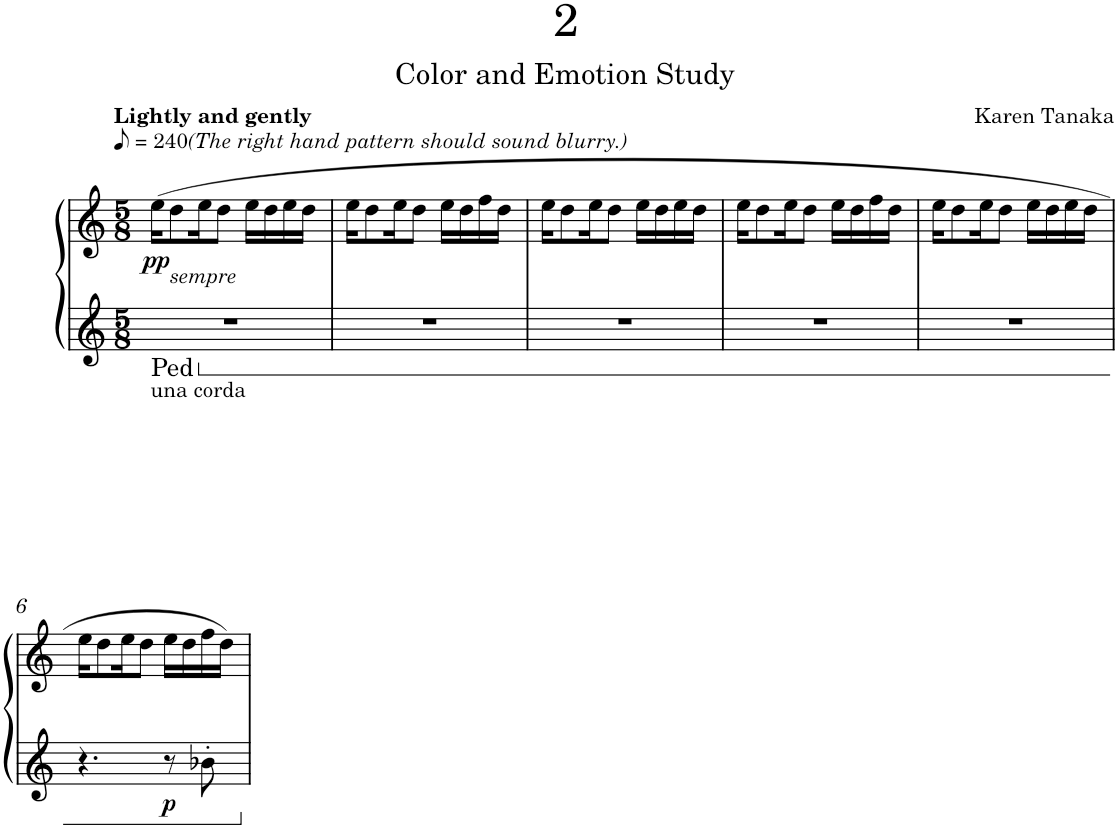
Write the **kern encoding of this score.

**kern	**kern	**dynam
*part1	*part1	*part1
*staff2	*staff1	*staff1/2
*I"Piano	*	*
*I'Pno.	*	*
*clefG2	*clefG2	*
*k[]	*k[]	*
*M5/8	*M5/8	*
*MM120	*MM120	*
=1	=1	=1
!	!LO:TX:a:B:t=Lightly and gently	!
!	!LO:TX:a:i:t=(The right hand pattern should sound blurry.)	!
!LO:TX:b:t=una corda	!	!
!	!	!LO:DY:b
8%5r	(>16ee\KL	pp
!	!LO:TX:b:i:t=sempre	!
.	8dd\	.
.	16ee\K	.
.	8dd\J	.
.	16ee\LL	.
.	16dd\	.
.	16ee\	.
.	16dd\JJ	.
=2	=2	=2
8%5r	16ee\KL	.
.	8dd\	.
.	16ee\K	.
.	8dd\J	.
.	16ee\LL	.
.	16dd\	.
.	16ff\	.
.	16dd\JJ	.
=3	=3	=3
8%5r	16ee\KL	.
.	8dd\	.
.	16ee\K	.
.	8dd\J	.
.	16ee\LL	.
.	16dd\	.
.	16ee\	.
.	16dd\JJ	.
=4	=4	=4
8%5r	16ee\KL	.
.	8dd\	.
.	16ee\K	.
.	8dd\J	.
.	16ee\LL	.
.	16dd\	.
.	16ff\	.
.	16dd\JJ	.
=5	=5	=5
8%5r	16ee\KL	.
.	8dd\	.
.	16ee\K	.
.	8dd\J	.
.	16ee\LL	.
.	16dd\	.
.	16ee\	.
.	16dd\JJ	.
!!LO:LB:g=z
=6	=6	=6
4.r	16ee\KL	.
.	8dd\	.
.	16ee\K	.
.	8dd\J	.
!	!	!LO:DY:b=2
8r	16ee\LL	p
.	16dd\	.
8b-X'\	16ff\	.
.	16dd\JJ)	.
=	=	=
*-	*-	*-
